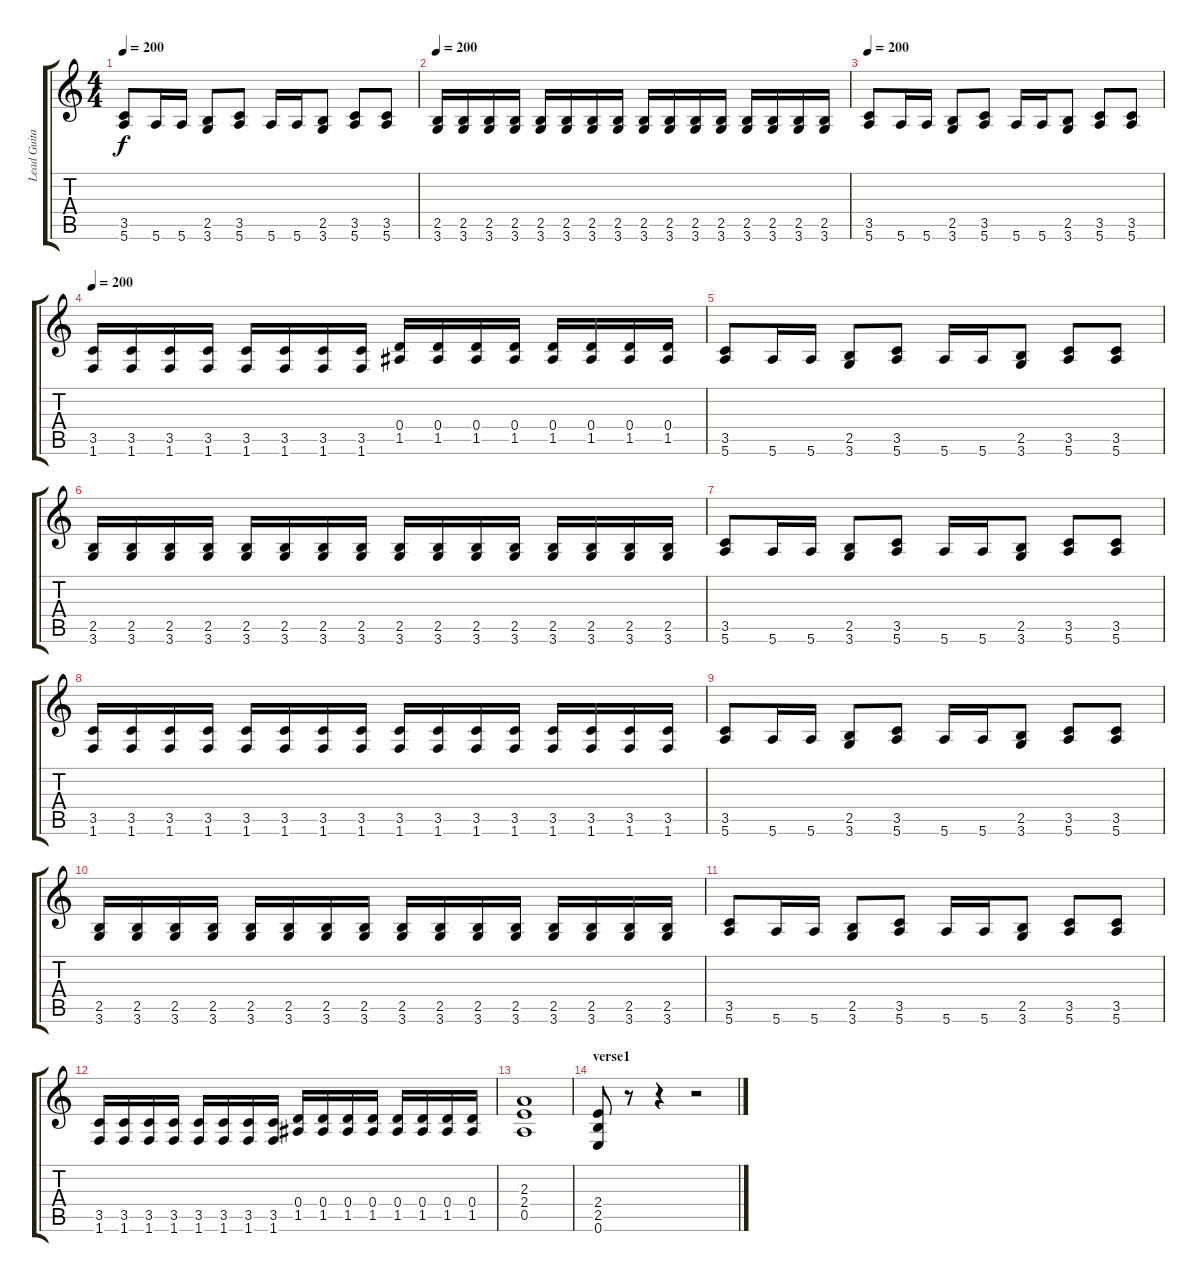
\track ("Lead Guitar" "Lead Guita") {instrument overdrivenguitar}
\staff {score tabs}
\tuning (E4 B3 G3 D3 A2 E2) {hide}
\ts (4 4)
\tempo 200
\clef g2
\ks c
(3.5 5.6).8{dy f} 5.6.16 5.6.16 (2.5 3.6).8 (3.5 5.6).8 5.6.16 5.6.16 (2.5 3.6).8 (3.5 5.6).8 (3.5 5.6).8 |
\tempo 200
(2.5 3.6).16 (2.5 3.6).16 (2.5 3.6).16 (2.5 3.6).16 (2.5 3.6).16 (2.5 3.6).16 (2.5 3.6).16 (2.5 3.6).16 (2.5 3.6).16 (2.5 3.6).16 (2.5 3.6).16 (2.5 3.6).16 (2.5 3.6).16 (2.5 3.6).16 (2.5 3.6).16 (2.5 3.6).16 |
\tempo 200
(3.5 5.6).8 5.6.16 5.6.16 (2.5 3.6).8 (3.5 5.6).8 5.6.16 5.6.16 (2.5 3.6).8 (3.5 5.6).8 (3.5 5.6).8 |
\tempo 200
(3.5 1.6).16 (3.5 1.6).16 (3.5 1.6).16 (3.5 1.6).16 (3.5 1.6).16 (3.5 1.6).16 (3.5 1.6).16 (3.5 1.6).16 (0.4 1.5).16 (0.4 1.5).16 (0.4 1.5).16 (0.4 1.5).16 (0.4 1.5).16 (0.4 1.5).16 (0.4 1.5).16 (0.4 1.5).16 |
(3.5 5.6).8 5.6.16 5.6.16 (2.5 3.6).8 (3.5 5.6).8 5.6.16 5.6.16 (2.5 3.6).8 (3.5 5.6).8 (3.5 5.6).8 |
(2.5 3.6).16 (2.5 3.6).16 (2.5 3.6).16 (2.5 3.6).16 (2.5 3.6).16 (2.5 3.6).16 (2.5 3.6).16 (2.5 3.6).16 (2.5 3.6).16 (2.5 3.6).16 (2.5 3.6).16 (2.5 3.6).16 (2.5 3.6).16 (2.5 3.6).16 (2.5 3.6).16 (2.5 3.6).16 |
(3.5 5.6).8 5.6.16 5.6.16 (2.5 3.6).8 (3.5 5.6).8 5.6.16 5.6.16 (2.5 3.6).8 (3.5 5.6).8 (3.5 5.6).8 |
(3.5 1.6).16 (3.5 1.6).16 (3.5 1.6).16 (3.5 1.6).16 (3.5 1.6).16 (3.5 1.6).16 (3.5 1.6).16 (3.5 1.6).16 (3.5 1.6).16 (3.5 1.6).16 (3.5 1.6).16 (3.5 1.6).16 (3.5 1.6).16 (3.5 1.6).16 (3.5 1.6).16 (3.5 1.6).16 |
(3.5 5.6).8 5.6.16 5.6.16 (2.5 3.6).8 (3.5 5.6).8 5.6.16 5.6.16 (2.5 3.6).8 (3.5 5.6).8 (3.5 5.6).8 |
(2.5 3.6).16 (2.5 3.6).16 (2.5 3.6).16 (2.5 3.6).16 (2.5 3.6).16 (2.5 3.6).16 (2.5 3.6).16 (2.5 3.6).16 (2.5 3.6).16 (2.5 3.6).16 (2.5 3.6).16 (2.5 3.6).16 (2.5 3.6).16 (2.5 3.6).16 (2.5 3.6).16 (2.5 3.6).16 |
(3.5 5.6).8 5.6.16 5.6.16 (2.5 3.6).8 (3.5 5.6).8 5.6.16 5.6.16 (2.5 3.6).8 (3.5 5.6).8 (3.5 5.6).8 |
(3.5 1.6).16 (3.5 1.6).16 (3.5 1.6).16 (3.5 1.6).16 (3.5 1.6).16 (3.5 1.6).16 (3.5 1.6).16 (3.5 1.6).16 (0.4 1.5).16 (0.4 1.5).16 (0.4 1.5).16 (0.4 1.5).16 (0.4 1.5).16 (0.4 1.5).16 (0.4 1.5).16 (0.4 1.5).16 |
(2.3 2.4 0.5).1 |
\section ("" "verse1")
(2.4 2.5 0.6).8 r.8 r.4 r.2
